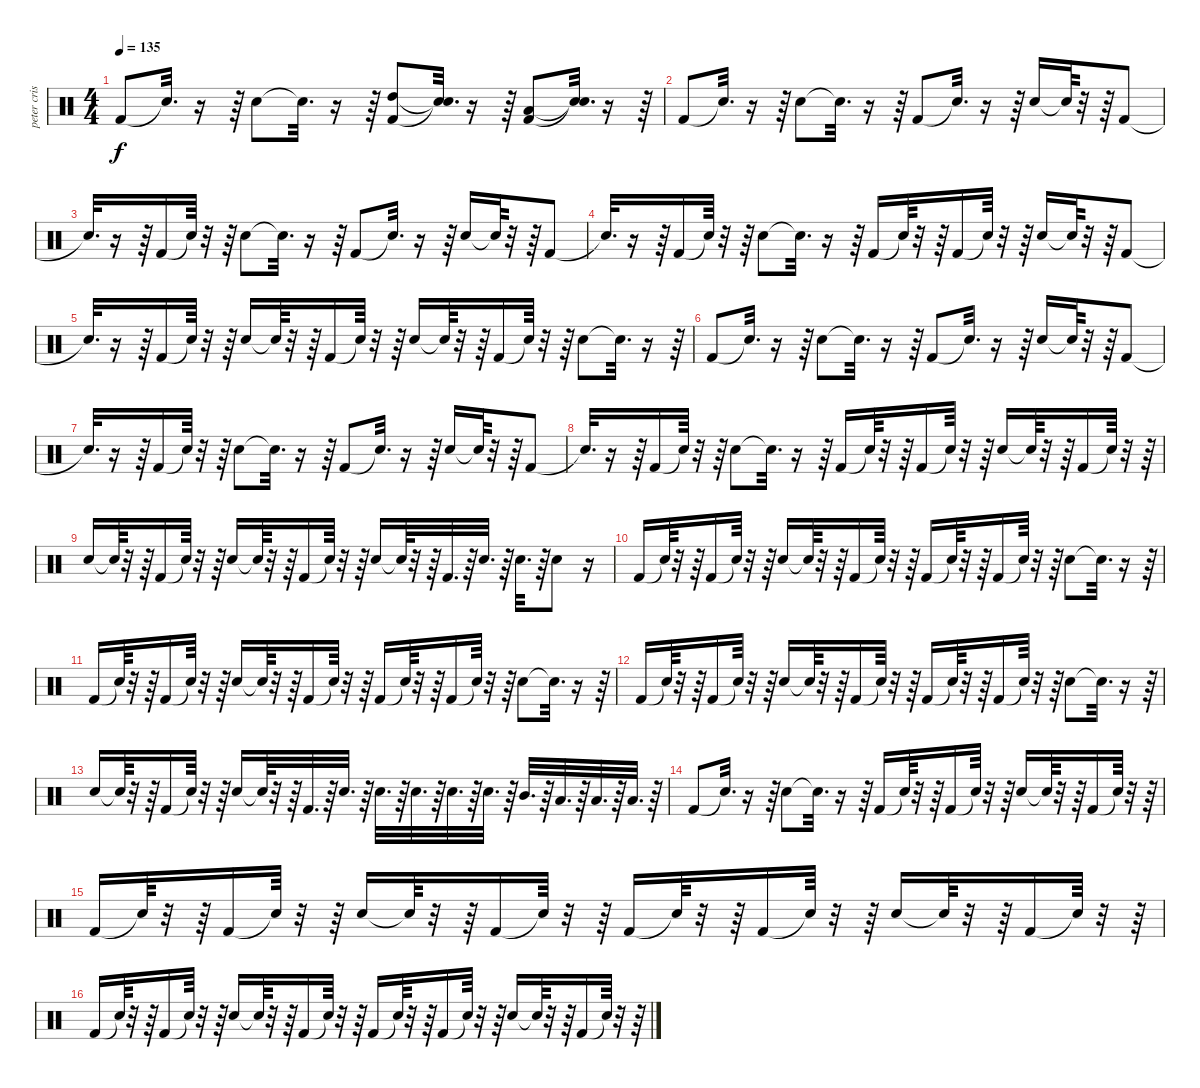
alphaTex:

\track ("peter criss" "peter cris") {solo instrument percussion}
\staff {score}
\articulation defaults
\ts (4 4)
\tempo 135
\clef neutral
\ks c "Kick (hit) 2".8{dy f} "Snare (hit)"{t}.32{d}
r.16 r.64 "Snare (hit) 2".8 "Snare (hit)"{t}.32{d} r.16 r.64 ("Kick (hit) 2" "High Tom (hit)").8 ("Snare (hit)"{t} "Snare (hit)"{t}).32{d} r.16 r.64 ("Kick (hit) 2" "Low Tom (hit)").8 ("Snare (hit)"{t} "Snare (hit)"{t}).32{d} r.16 r.64 |
"Kick (hit) 2".8 "Snare (hit)"{t}.32{d} r.16 r.64 "Snare (hit) 2".8 "Snare (hit)"{t}.32{d} r.16 r.64 "Kick (hit) 2".8 "Snare (hit)"{t}.32{d} r.16 r.64 "Snare (hit) 2".16 "Snare (hit)"{t}.64 r.32 r.64 "Kick (hit) 2".8 |
"Snare (hit)"{t}.32{d} r.16 r.64 "Kick (hit) 2".16 "Snare (hit)"{t}.64 r.32 r.64 "Snare (hit) 2".8 "Snare (hit)"{t}.32{d} r.16 r.64 "Kick (hit) 2".8 "Snare (hit)"{t}.32{d} r.16 r.64 "Snare (hit) 2".16 "Snare (hit)"{t}.64 r.32 r.64 "Kick (hit) 2".8 |
"Snare (hit)"{t}.32{d} r.16 r.64 "Kick (hit) 2".16 "Snare (hit)"{t}.64 r.32 r.64 "Snare (hit) 2".8 "Snare (hit)"{t}.32{d} r.16 r.64 "Kick (hit) 2".16 "Snare (hit)"{t}.64 r.32 r.64 "Kick (hit) 2".16 "Snare (hit)"{t}.64 r.32 r.64 "Snare (hit) 2".16 "Snare (hit)"{t}.64 r.32 r.64 "Kick (hit) 2".8 |
"Snare (hit)"{t}.32{d} r.16 r.64 "Kick (hit) 2".16 "Snare (hit)"{t}.64 r.32 r.64 "Snare (hit) 2".16 "Snare (hit)"{t}.64 r.32 r.64 "Kick (hit) 2".16 "Snare (hit)"{t}.64 r.32 r.64 "Snare (hit) 2".16 "Snare (hit)"{t}.64 r.32 r.64 "Kick (hit) 2".16 "Snare (hit)"{t}.64 r.32 r.64 "Snare (hit) 2".8 "Snare (hit)"{t}.32{d} r.16 r.64 |
"Kick (hit) 2".8 "Snare (hit)"{t}.32{d} r.16 r.64 "Snare (hit) 2".8 "Snare (hit)"{t}.32{d} r.16 r.64 "Kick (hit) 2".8 "Snare (hit)"{t}.32{d} r.16 r.64 "Snare (hit) 2".16 "Snare (hit)"{t}.64 r.32 r.64 "Kick (hit) 2".8 |
"Snare (hit)"{t}.32{d} r.16 r.64 "Kick (hit) 2".16 "Snare (hit)"{t}.64 r.32 r.64 "Snare (hit) 2".8 "Snare (hit)"{t}.32{d} r.16 r.64 "Kick (hit) 2".8 "Snare (hit)"{t}.32{d} r.16 r.64 "Snare (hit) 2".16 "Snare (hit)"{t}.64 r.32 r.64 "Kick (hit) 2".8 |
"Snare (hit)"{t}.32{d} r.16 r.64 "Kick (hit) 2".16 "Snare (hit)"{t}.64 r.32 r.64 "Snare (hit) 2".8 "Snare (hit)"{t}.32{d} r.16 r.64 "Kick (hit) 2".16 "Snare (hit)"{t}.64 r.32 r.64 "Kick (hit) 2".16 "Snare (hit)"{t}.64 r.32 r.64 "Snare (hit) 2".16 "Snare (hit)"{t}.64 r.32 r.64 "Kick (hit) 2".16 "Snare (hit)"{t}.64 r.32 r.64 |
"Electric Snare (hit)".16 "Snare (hit)"{t}.64 r.32 r.64 "Kick (hit) 2".16 "Snare (hit)"{t}.64 r.32 r.64 "Snare (hit) 2".16 "Snare (hit)"{t}.64 r.32 r.64 "Kick (hit) 2".16 "Snare (hit)"{t}.64 r.32 r.64 "Snare (hit) 2".16 "Snare (hit)"{t}.64 r.32 r.64 "Kick (hit) 2".32{d} r.64 "Snare (hit) 2".32{d} r.64 "Snare (hit) 2".32{d} r.64 "Snare (hit) 2".8 r.16 |
"Kick (hit) 2".16 "Snare (hit)"{t}.64 r.32 r.64 "Kick (hit) 2".16 "Snare (hit)"{t}.64 r.32 r.64 "Snare (hit) 2".16 "Snare (hit)"{t}.64 r.32 r.64 "Kick (hit) 2".16 "Snare (hit)"{t}.64 r.32 r.64 "Kick (hit) 2".16 "Snare (hit)"{t}.64 r.32 r.64 "Kick (hit) 2".16 "Snare (hit)"{t}.64 r.32 r.64 "Snare (hit) 2".8 "Snare (hit)"{t}.32{d} r.16 r.64 |
"Kick (hit) 2".16 "Snare (hit)"{t}.64 r.32 r.64 "Kick (hit) 2".16 "Snare (hit)"{t}.64 r.32 r.64 "Snare (hit) 2".16 "Snare (hit)"{t}.64 r.32 r.64 "Kick (hit) 2".16 "Snare (hit)"{t}.64 r.32 r.64 "Kick (hit) 2".16 "Snare (hit)"{t}.64 r.32 r.64 "Kick (hit) 2".16 "Snare (hit)"{t}.64 r.32 r.64 "Snare (hit) 2".8 "Snare (hit)"{t}.32{d} r.16 r.64 |
"Kick (hit) 2".16 "Snare (hit)"{t}.64 r.32 r.64 "Kick (hit) 2".16 "Snare (hit)"{t}.64 r.32 r.64 "Snare (hit) 2".16 "Snare (hit)"{t}.64 r.32 r.64 "Kick (hit) 2".16 "Snare (hit)"{t}.64 r.32 r.64 "Kick (hit) 2".16 "Snare (hit)"{t}.64 r.32 r.64 "Kick (hit) 2".16 "Snare (hit)"{t}.64 r.32 r.64 "Snare (hit) 2".8 "Snare (hit)"{t}.32{d} r.16 r.64 |
"Snare (hit) 2".16 "Snare (hit)"{t}.64 r.32 r.64 "Kick (hit) 2".16 "Snare (hit)"{t}.64 r.32 r.64 "Snare (hit) 2".16 "Snare (hit)"{t}.64 r.32 r.64 "Kick (hit) 2".32{d} r.64 "Snare (hit) 2".32{d} r.64 "Snare (hit) 2".32{d} r.64 "Snare (hit) 2".32{d} r.64 "Snare (hit) 2".32{d} r.64 "Snare (hit) 2".32{d} r.64 "Mid Tom (hit)".32{d} r.64 "Low Tom (hit)".32{d} r.64 "Low Floor Tom (hit)".32{d} r.64 "Low Floor Tom (hit)".32{d} r.64 |
"Kick (hit) 2".8 "Snare (hit)"{t}.32{d} r.16 r.64 "Snare (hit) 2".8 "Snare (hit)"{t}.32{d} r.16 r.64 "Kick (hit) 2".16 "Snare (hit)"{t}.64 r.32 r.64 "Kick (hit) 2".16 "Snare (hit)"{t}.64 r.32 r.64 "Snare (hit) 2".16 "Snare (hit)"{t}.64 r.32 r.64 "Kick (hit) 2".16 "Snare (hit)"{t}.64 r.32 r.64 |
"Kick (hit) 2".16 "Snare (hit)"{t}.64 r.32 r.64 "Kick (hit) 2".16 "Snare (hit)"{t}.64 r.32 r.64 "Snare (hit) 2".16 "Snare (hit)"{t}.64 r.32 r.64 "Kick (hit) 2".16 "Snare (hit)"{t}.64 r.32 r.64 "Kick (hit) 2".16 "Snare (hit)"{t}.64 r.32 r.64 "Kick (hit) 2".16 "Snare (hit)"{t}.64 r.32 r.64 "Snare (hit) 2".16 "Snare (hit)"{t}.64 r.32 r.64 "Kick (hit) 2".16 "Snare (hit)"{t}.64 r.32 r.64 |
"Kick (hit) 2".16 "Snare (hit)"{t}.64 r.32 r.64 "Kick (hit) 2".16 "Snare (hit)"{t}.64 r.32 r.64 "Snare (hit) 2".16 "Snare (hit)"{t}.64 r.32 r.64 "Kick (hit) 2".16 "Snare (hit)"{t}.64 r.32 r.64 "Kick (hit) 2".16 "Snare (hit)"{t}.64 r.32 r.64 "Kick (hit) 2".16 "Snare (hit)"{t}.64 r.32 r.64 "Snare (hit) 2".16 "Snare (hit)"{t}.64 r.32 r.64 "Kick (hit) 2".16 "Snare (hit)"{t}.64 r.32 r.64
